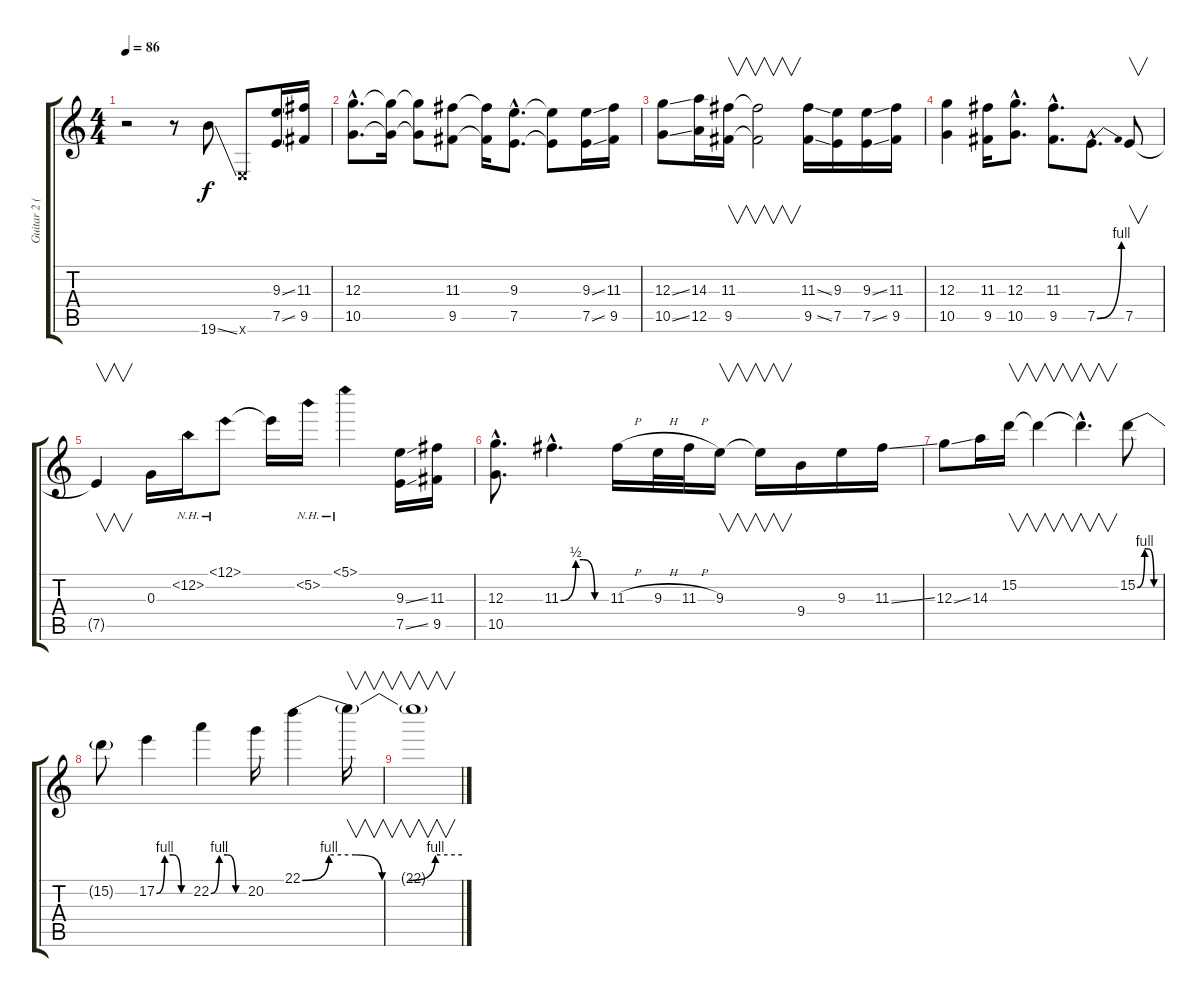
\track ("Guitar 2 (Standard Tuning)" "Guitar 2 (") {instrument distortionguitar}
\staff {score tabs}
\tuning (E4 B3 G3 D3 A2 E2) {hide}
\ts (4 4)
\tempo 86
\clef g2
\ks c
r.2{dy f} r.8 19.6{ss}.8 0.6{x}.8 (9.3{ss} 7.5{ss}).16 (11.3 9.5).16 |
(12.3{hac} 10.5{hac}).8{d} (12.3{t} 10.5{t}).16 (12.3{t} 10.5{t}).8 (11.3 9.5).8 (11.3{t} 9.5{t}).16 (9.3{hac} 7.5{hac}).8{d} (9.3{t} 7.5{t}).8 (9.3{ss} 7.5{ss}).16 (11.3 9.5).16 |
(12.3{ss} 10.5{ss}).8 (14.3 12.5).16 (11.3 9.5).16{v} (11.3{t} 9.5{t}).2{v} (11.3{ss} 9.5{ss}).16 (9.3 7.5).16 (9.3{ss} 7.5{ss}).16 (11.3 9.5).16 |
(12.3 10.5).4 (11.3 9.5).16 (12.3{hac} 10.5{hac}).8{d} (11.3{hac} 9.5{hac}).8{d} 7.5{be (bend 0 0 60 4) hac}.8{d} 7.5.8{v} |
7.5{t}.4{v} 0.3.16 12.2{nh}.16 12.1{nh}.8 12.1{t}.16 5.2{nh}.16 5.1{nh}.4 (9.3{ss} 7.5{ss}).16 (11.3 9.5).16 |
(12.3{hac} 10.5{hac}).8{d} 11.3{be (custom 0 0 20 2 30 2 45 0 60 0) hac}.4{d} 11.3{h}.16 9.3{h}.32 11.3{h}.32 9.3.16{v} 9.3{t}.16{v} 9.4.16 9.3.16 11.3{ss}.16 |
12.3{ss}.8 14.3.16 15.2.16{v} 15.2{t}.4{v} 15.2{hac t}.4{v d} 15.2{be (custom 0 0 20 4 30 4 45 0 60 0)}.8 |
15.2{t}.8 17.2{be (custom 0 0 15 4 30 4 45 0 60 0)}.4 22.2{be (custom 0 0 15 4 30 4 45 0 60 0)}.4 20.2.16 22.1{be (custom 0 0 10 4 20 4 30 0 40 0 50 4 60 4)}.4 22.1{t}.16{v} |
22.1{t}.1{v}
